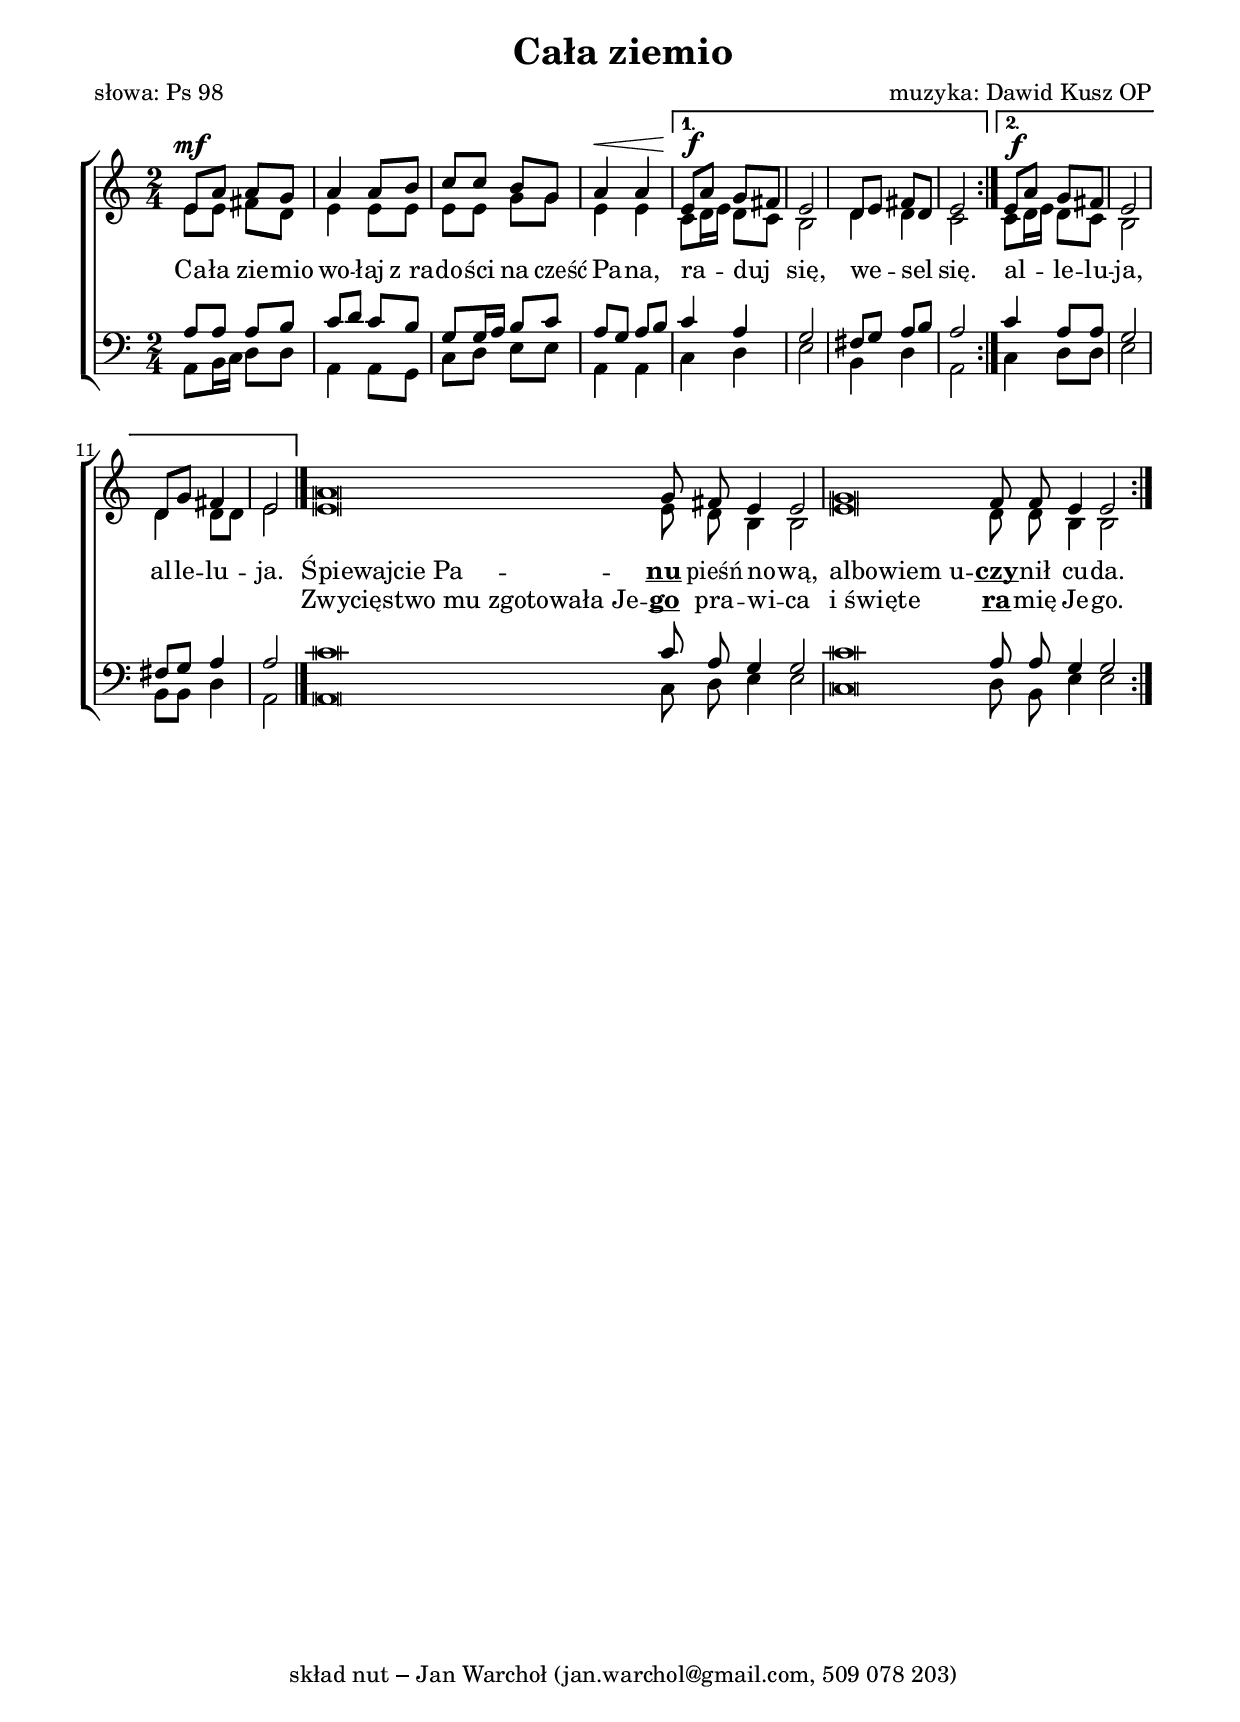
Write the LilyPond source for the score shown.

\version "2.17.3"
#(set-global-staff-size 20)

\header	{
  title = "Cała ziemio"
  poet = "słowa: Ps 98"
  composer = "muzyka: Dawid Kusz OP"
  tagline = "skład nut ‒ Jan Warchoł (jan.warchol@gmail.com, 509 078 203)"
}

\paper {
  top-margin = 10 \mm
  left-margin = 16 \mm
  right-margin = 15 \mm
  markup-system-spacing #'basic-distance = #13
  system-system-spacing #'basic-distance = #13
}
%--------------------------------MELODY--------------------------------
sopranomelody = \relative f' {
  \repeat volta 2 {
    \key a \minor
    \time 2/4
    e8^\mf a a g
    a4 \tweak Beam #'positions #'(2.5 . 2.8) a8 b
    \tweak Beam #'positions #'(3.2 . 3.2) c c b g
    a4^\< a
  }
  \alternative {
    {
      \tweak Beam #'positions #'(1.25 . 2.25)
      e8-\tweak #'X-offset #0.5 ^\f \melisma a\melismaEnd g\melisma fis\melismaEnd
      e2
      d8\melisma e\melismaEnd \tweak Beam #'positions #'(1.25 . 0.8) fis \melisma d\melismaEnd
      e2
    }
    {
      \tweak Beam #'positions #'(1.25 . 2.25)
      e8-\tweak #'X-offset #0.5 ^\f \melisma a\melismaEnd g fis
      e2
      d8 g fis4
      e2
    }
  }
  \bar "|."
  \overrideProperty #"Score.NonMusicalPaperColumn"
  #'line-break-system-details #`((Y-offset . 66))
  \repeat volta 2 {
    \cadenzaOn
    a\breve g8 fis e4 e2
    \bar "|"
    g\breve fis8 fis e4 e2
    \cadenzaOff
  }
}
altomelody = \relative f' {
  \repeat volta 2 {
    \key a \minor
    \time 2/4
    e8 e fis d
    e4 e8 e
    e e g g
    e4 e
  }
  \alternative {
    {
      c8\melisma d16 e\melismaEnd d8\melisma c\melisma
      b2
      d4 d
      c2
    }
    {
      c8\melisma d16 e\melismaEnd d8\melisma c\melisma
      b2
      d4 d8 d
      e2
    }
  }
  \repeat volta 2 {
    \cadenzaOn
    e\breve e8 d b4 b2
    \bar "|"
    e\breve d8 d b4 b2
    \cadenzaOff
  }
}
tenormelody = \relative f {
  \repeat volta 2 {
    \key a \minor
    \time 2/4
    a8 a a b
    c8\melisma d\melismaEnd c b
    g g16\melisma a\melismaEnd b8 c
    a8\melisma g\melismaEnd a\melisma b\melismaEnd
  }
  \alternative {
    {
      c4 a
      g2
      fis8\melisma g\melismaEnd a\melisma b\melismaEnd
      a2
    }
    {
      c4 a8 a
      g2
      fis8 g a4
      a2
    }
  }
  \repeat volta 2 {
    \cadenzaOn
    c\breve c8 a g4 g2
    \bar "|"
    c\breve a8 a g4 g2
    \cadenzaOff
  }
}
bassmelody = \relative f {
  \repeat volta 2 {
    \key a \minor
    \time 2/4
    a,8 b16\melisma c\melismaEnd d8 d
    a4 a8 g
    c d \tweak Beam #'positions #'(-2.6 . -2.6) e e
    a,4 a
  }
  \alternative {
    {
      c4 d
      e2
      b4 d
      a2
    }
    {
      c4 \tweak Beam #'positions #'(-2.8 . -2.8) d8 d
      e2
      b8 b d4
      a2
    }
  }
  \repeat volta 2 {
    \cadenzaOn
    a\breve c8 d e4 e2
    \bar "|"
    c\breve d8 b e4 e2
    \cadenzaOff
  }
}
akordy = \chordmode {
}
%--------------------------------LYRICS--------------------------------
text = \lyricmode {
  \repeat volta 2 {
    Ca -- ła zie -- \tweak #'X-offset #-1 mio wo -- \tweak #'X-offset #-1.2 łaj
    z_ra -- do -- ści \tweak #'X-offset #-1 na \tweak #'X-offset #-1 \markup \scale #'(0.9 . 1) cześć \tweak #'X-offset #-0.2 Pa -- na,
  }
  \alternative {
    { ra -- duj się, we -- sel się. }
    { al -- le -- lu -- ja, al -- le -- lu -- ja. }
  }
  \tweak #'X-offset #-1.5 "Śpiewajcie Pa" --
  \tweak #'X-offset #-1.5 \markup \bold \underline nu
  \markup \scale #'(0.9 . 1) pieśń
  \tweak #'X-offset #0 no -- wą,
  \once \override LyricHyphen #'minimum-distance = #1
  \tweak #'X-offset #-0.5 "albowiem u" --
  \markup \bold \underline czy -- nił cu -- da.
}
secondverse = \lyricmode {
  \repeat unfold 27 \skip4
  \once \override LyricHyphen #'minimum-distance = #1
  \tweak #'X-offset #-1.5 \markup \scale #'(1 . 1)
  "Zwycięstwo mu zgotowała Je" --
  \tweak #'X-offset #-1.2 \markup \bold \underline go
  pra -- \tweak #'X-offset #0 wi -- ca
  \tweak #'X-offset #-0.5 "i święte"
  \markup \bold \underline ra -- mię Je -- go.
}
%--------------------------------ALL-FILE VARIABLE--------------------------------

\score {
  \new ChoirStaff <<
    \new Staff = women <<
      \clef treble
      \new Voice = soprano {
        \voiceOne
        \sopranomelody
      }
      \new Voice = alto {
        \voiceTwo
        \altomelody
      }
    >>
    \new Lyrics \with {
      \override VerticalAxisGroup #'staff-affinity = #CENTER
      \override VerticalAxisGroup #'nonstaff-relatedstaff-spacing #'padding = #1
    }
    \lyricsto soprano \text
    \new Lyrics \with {
      \override VerticalAxisGroup #'staff-affinity = #CENTER
      \override VerticalAxisGroup #'nonstaff-relatedstaff-spacing #'padding = #1
    }
    \lyricsto soprano \secondverse

    \new Staff = men <<
      \clef bass
      \new Voice = tenor {
        \voiceOne
        \tenormelody
      }
      \new Voice = bass {
        \voiceTwo
        \bassmelody
      }
    >>
  >>
  \layout {
    \override NoteHead #'style = #'altdefault
    indent = 0
  }
}
